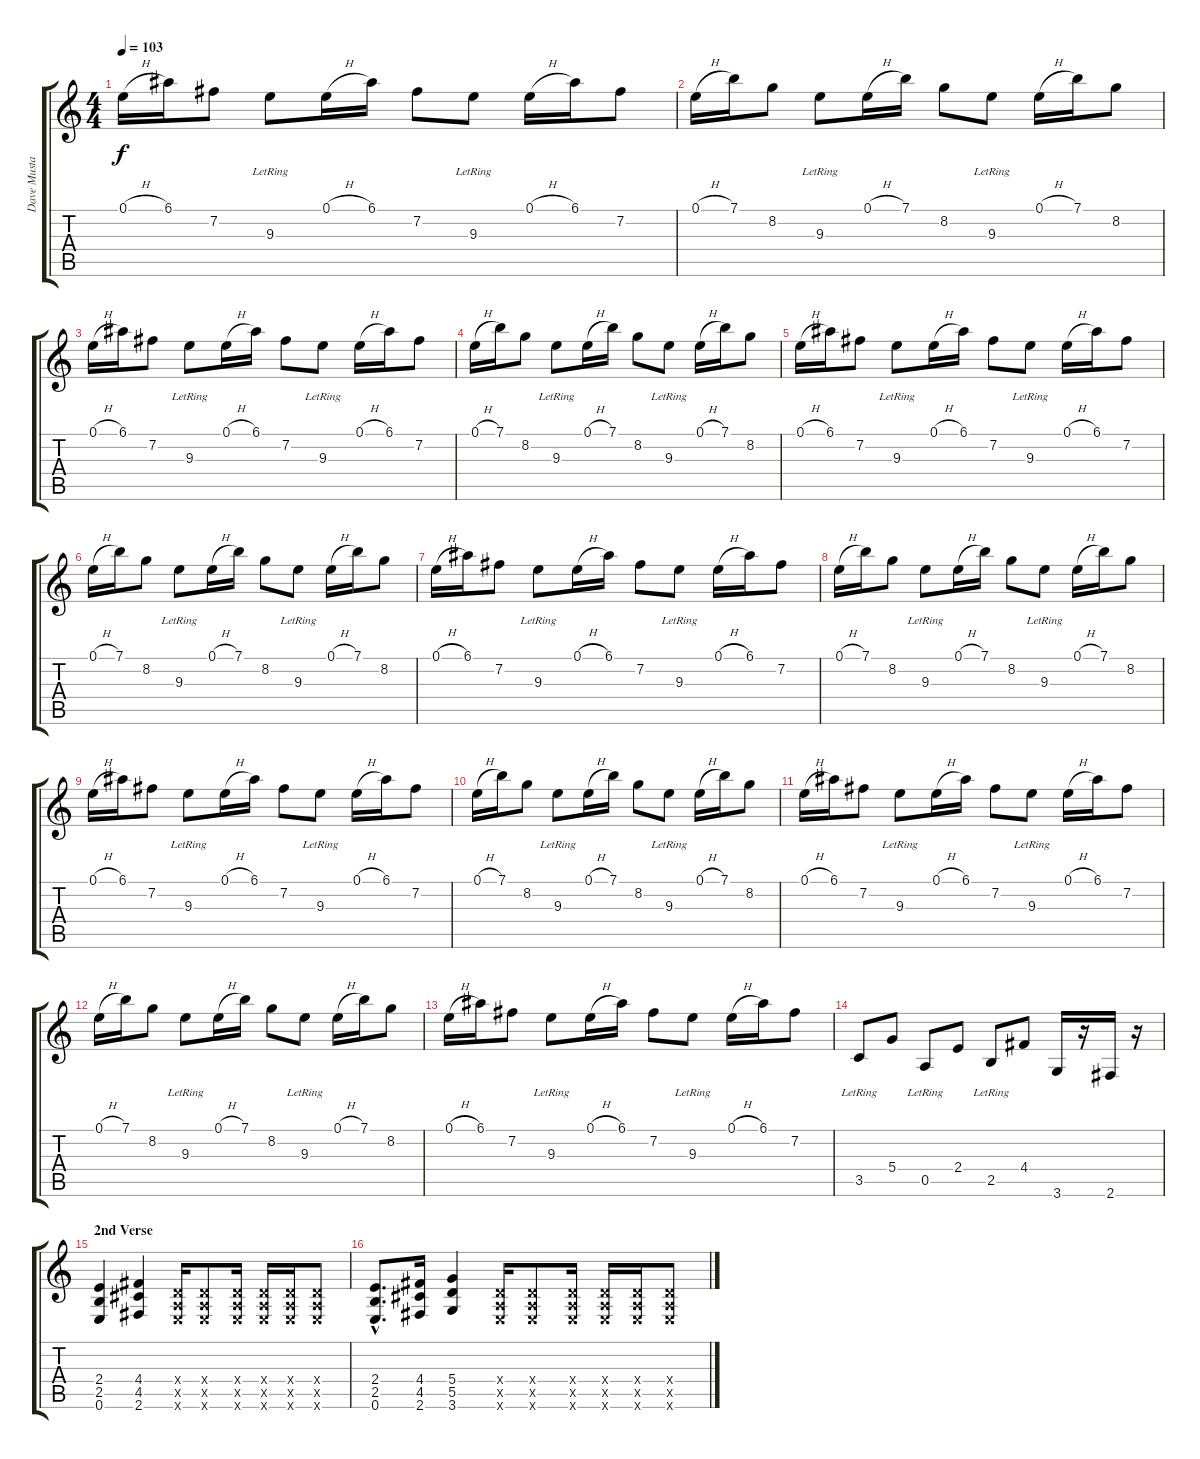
\track ("Dave Mustaine" "Dave Musta") {instrument distortionguitar}
\staff {score tabs}
\tuning (E4 B3 G3 D3 A2 E2) {hide}
\ts (4 4)
\tempo 103
\clef g2
\ks c
0.1{h}.16{dy f} 6.1.16 7.2.8 9.3{lr}.8 0.1{h}.16 6.1.16 7.2.8 9.3{lr}.8 0.1{h}.16 6.1.16 7.2.8 |
0.1{h}.16 7.1.16 8.2.8 9.3{lr}.8 0.1{h}.16 7.1.16 8.2.8 9.3{lr}.8 0.1{h}.16 7.1.16 8.2.8 |
0.1{h}.16 6.1.16 7.2.8 9.3{lr}.8 0.1{h}.16 6.1.16 7.2.8 9.3{lr}.8 0.1{h}.16 6.1.16 7.2.8 |
0.1{h}.16 7.1.16 8.2.8 9.3{lr}.8 0.1{h}.16 7.1.16 8.2.8 9.3{lr}.8 0.1{h}.16 7.1.16 8.2.8 |
0.1{h}.16 6.1.16 7.2.8 9.3{lr}.8 0.1{h}.16 6.1.16 7.2.8 9.3{lr}.8 0.1{h}.16 6.1.16 7.2.8 |
0.1{h}.16 7.1.16 8.2.8 9.3{lr}.8 0.1{h}.16 7.1.16 8.2.8 9.3{lr}.8 0.1{h}.16 7.1.16 8.2.8 |
0.1{h}.16 6.1.16 7.2.8 9.3{lr}.8 0.1{h}.16 6.1.16 7.2.8 9.3{lr}.8 0.1{h}.16 6.1.16 7.2.8 |
0.1{h}.16 7.1.16 8.2.8 9.3{lr}.8 0.1{h}.16 7.1.16 8.2.8 9.3{lr}.8 0.1{h}.16 7.1.16 8.2.8 |
0.1{h}.16 6.1.16 7.2.8 9.3{lr}.8 0.1{h}.16 6.1.16 7.2.8 9.3{lr}.8 0.1{h}.16 6.1.16 7.2.8 |
0.1{h}.16 7.1.16 8.2.8 9.3{lr}.8 0.1{h}.16 7.1.16 8.2.8 9.3{lr}.8 0.1{h}.16 7.1.16 8.2.8 |
0.1{h}.16 6.1.16 7.2.8 9.3{lr}.8 0.1{h}.16 6.1.16 7.2.8 9.3{lr}.8 0.1{h}.16 6.1.16 7.2.8 |
0.1{h}.16 7.1.16 8.2.8 9.3{lr}.8 0.1{h}.16 7.1.16 8.2.8 9.3{lr}.8 0.1{h}.16 7.1.16 8.2.8 |
0.1{h}.16 6.1.16 7.2.8 9.3{lr}.8 0.1{h}.16 6.1.16 7.2.8 9.3{lr}.8 0.1{h}.16 6.1.16 7.2.8 |
3.5{lr}.8 5.4.8 0.5{lr}.8 2.4.8 2.5{lr}.8 4.4.8 3.6.16 r.16 2.6.16 r.16 |
\section ("" "2nd Verse")
(2.4 2.5 0.6).4 (4.4 4.5 2.6).4 (0.4{x} 0.5{x} 0.6{x}).16 (0.4{x} 0.5{x} 0.6{x}).8 (0.4{x} 0.5{x} 0.6{x}).16 (0.4{x} 0.5{x} 0.6{x}).16 (0.4{x} 0.5{x} 0.6{x}).16 (0.4{x} 0.5{x} 0.6{x}).8 |
(2.4{hac} 2.5{hac} 0.6{hac}).8{d} (4.4 4.5 2.6).16 (5.4 5.5 3.6).4 (0.4{x} 0.5{x} 0.6{x}).16 (0.4{x} 0.5{x} 0.6{x}).8 (0.4{x} 0.5{x} 0.6{x}).16 (0.4{x} 0.5{x} 0.6{x}).16 (0.4{x} 0.5{x} 0.6{x}).16 (0.4{x} 0.5{x} 0.6{x}).8
